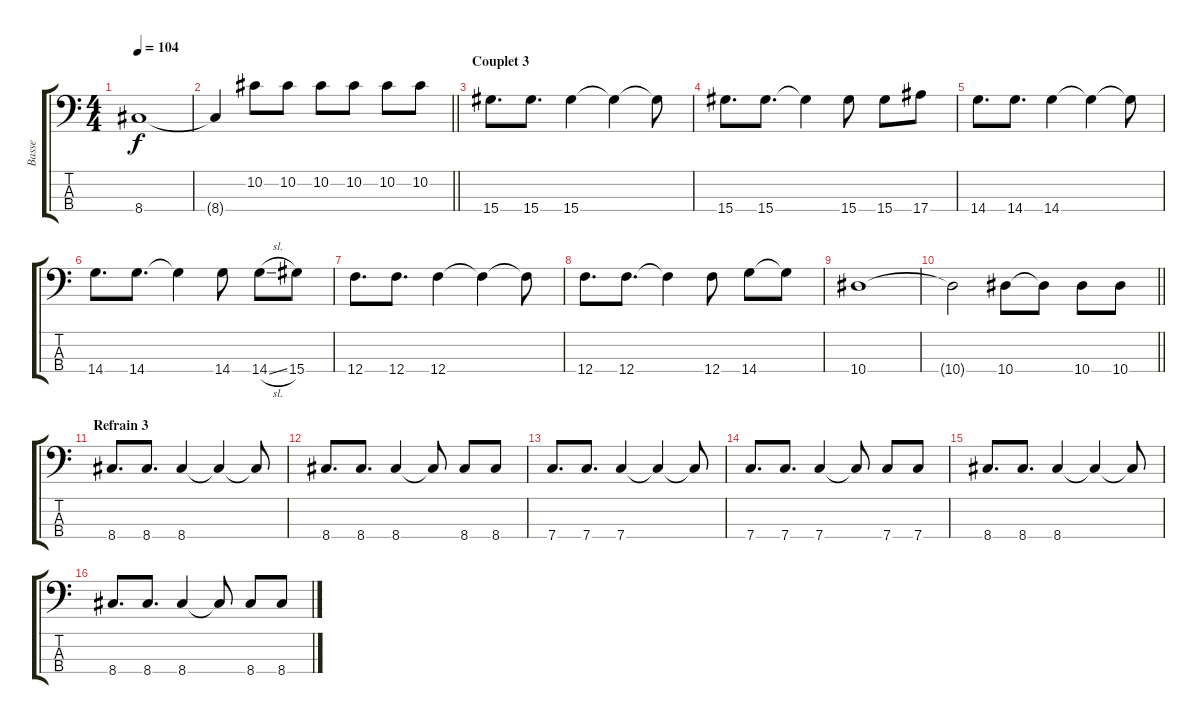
\track ("Basse" "Basse") {instrument electricbassfinger}
\staff {score tabs}
\tuning (Ab2 Eb2 Bb1 F1) {hide}
\ts (4 4)
\tempo 104
\clef f4
\ks c
8.4.1{dy f} |
\barLineRight lightlight
8.4{t}.4 10.2.8 10.2.8 10.2.8 10.2.8 10.2.8 10.2.8 |
\section ("" "Couplet 3")
15.4.8{d} 15.4.8{d} 15.4.4 15.4{t}.4 15.4{t}.8 |
15.4.8{d} 15.4.8{d} 15.4{t}.4 15.4.8 15.4.8 17.4.8 |
14.4.8{d} 14.4.8{d} 14.4.4 14.4{t}.4 14.4{t}.8 |
14.4.8{d} 14.4.8{d} 14.4{t}.4 14.4.8 14.4{sl}.8 15.4.8 |
12.4.8{d} 12.4.8{d} 12.4.4 12.4{t}.4 12.4{t}.8 |
12.4.8{d} 12.4.8{d} 12.4{t}.4 12.4.8 14.4.8 14.4{t}.8 |
10.4.1 |
\barLineRight lightlight
10.4{t}.2 10.4.8 10.4{t}.8 10.4.8 10.4.8 |
\section ("" "Refrain 3")
8.4.8{d} 8.4.8{d} 8.4.4 8.4{t}.4 8.4{t}.8 |
8.4.8{d} 8.4.8{d} 8.4.4 8.4{t}.8 8.4.8 8.4.8 |
7.4.8{d} 7.4.8{d} 7.4.4 7.4{t}.4 7.4{t}.8 |
7.4.8{d} 7.4.8{d} 7.4.4 7.4{t}.8 7.4.8 7.4.8 |
8.4.8{d} 8.4.8{d} 8.4.4 8.4{t}.4 8.4{t}.8 |
8.4.8{d} 8.4.8{d} 8.4.4 8.4{t}.8 8.4.8 8.4.8
